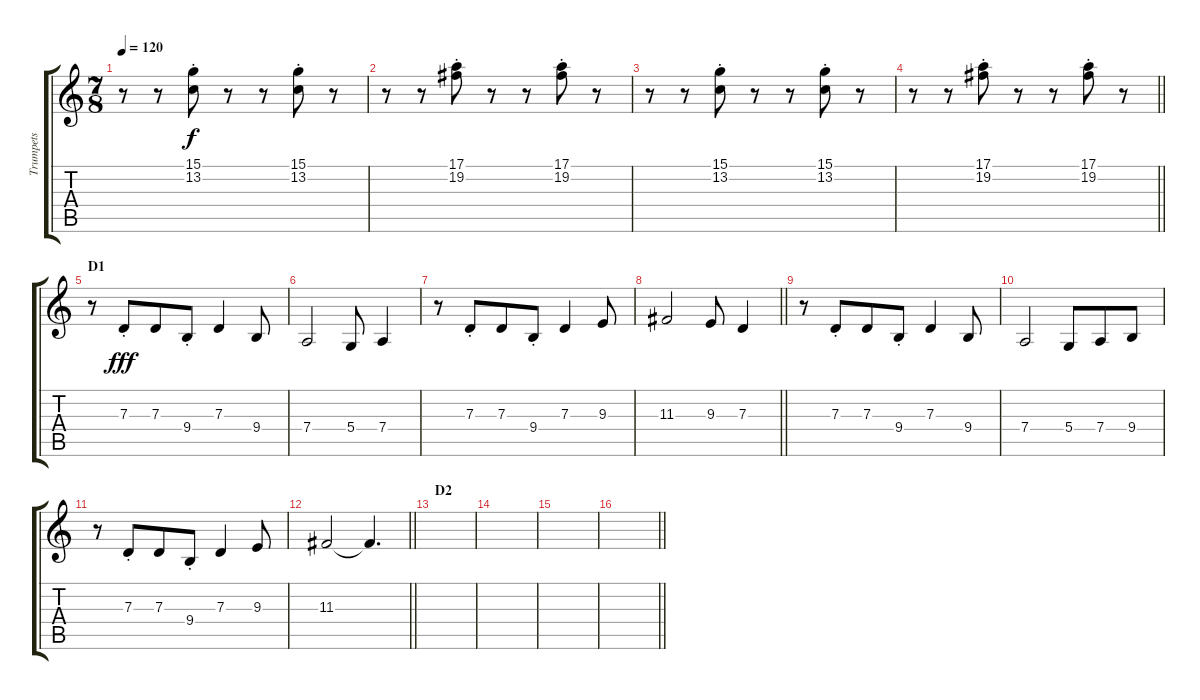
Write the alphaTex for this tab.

\track ("Trumpets" "Trumpets") {instrument trombone}
\staff {score tabs}
\tuning (E4 B3 G3 D3 A2 E2) {hide}
\ts (7 8)
\tempo 120
\clef g2
\ks c
r.8{dy f} r.8 (15.1{st} 13.2{st}).8 r.8 r.8 (15.1{st} 13.2{st}).8 r.8 |
r.8 r.8 (17.1{st} 19.2{st}).8 r.8 r.8 (17.1{st} 19.2{st}).8 r.8 |
r.8 r.8 (15.1{st} 13.2{st}).8 r.8 r.8 (15.1{st} 13.2{st}).8 r.8 |
\barLineRight lightlight
r.8 r.8 (17.1{st} 19.2{st}).8 r.8 r.8 (17.1{st} 19.2{st}).8 r.8 |
\section ("" "D1")
r.8 7.3{st}.8{dy fff} 7.3.8 9.4{st}.8 7.3.4 9.4.8 |
7.4.2 5.4.8 7.4.4 |
r.8 7.3{st}.8 7.3.8 9.4{st}.8 7.3.4 9.3.8 |
\barLineRight lightlight
11.3.2 9.3.8 7.3.4 |
r.8 7.3{st}.8 7.3.8 9.4{st}.8 7.3.4 9.4.8 |
7.4.2 5.4.8 7.4.8 9.4.8 |
r.8 7.3{st}.8 7.3.8 9.4{st}.8 7.3.4 9.3.8 |
\barLineRight lightlight
11.3.2 11.3{t}.4{d} |
\section ("" "D2")
|
|
|
\barLineRight lightlight
